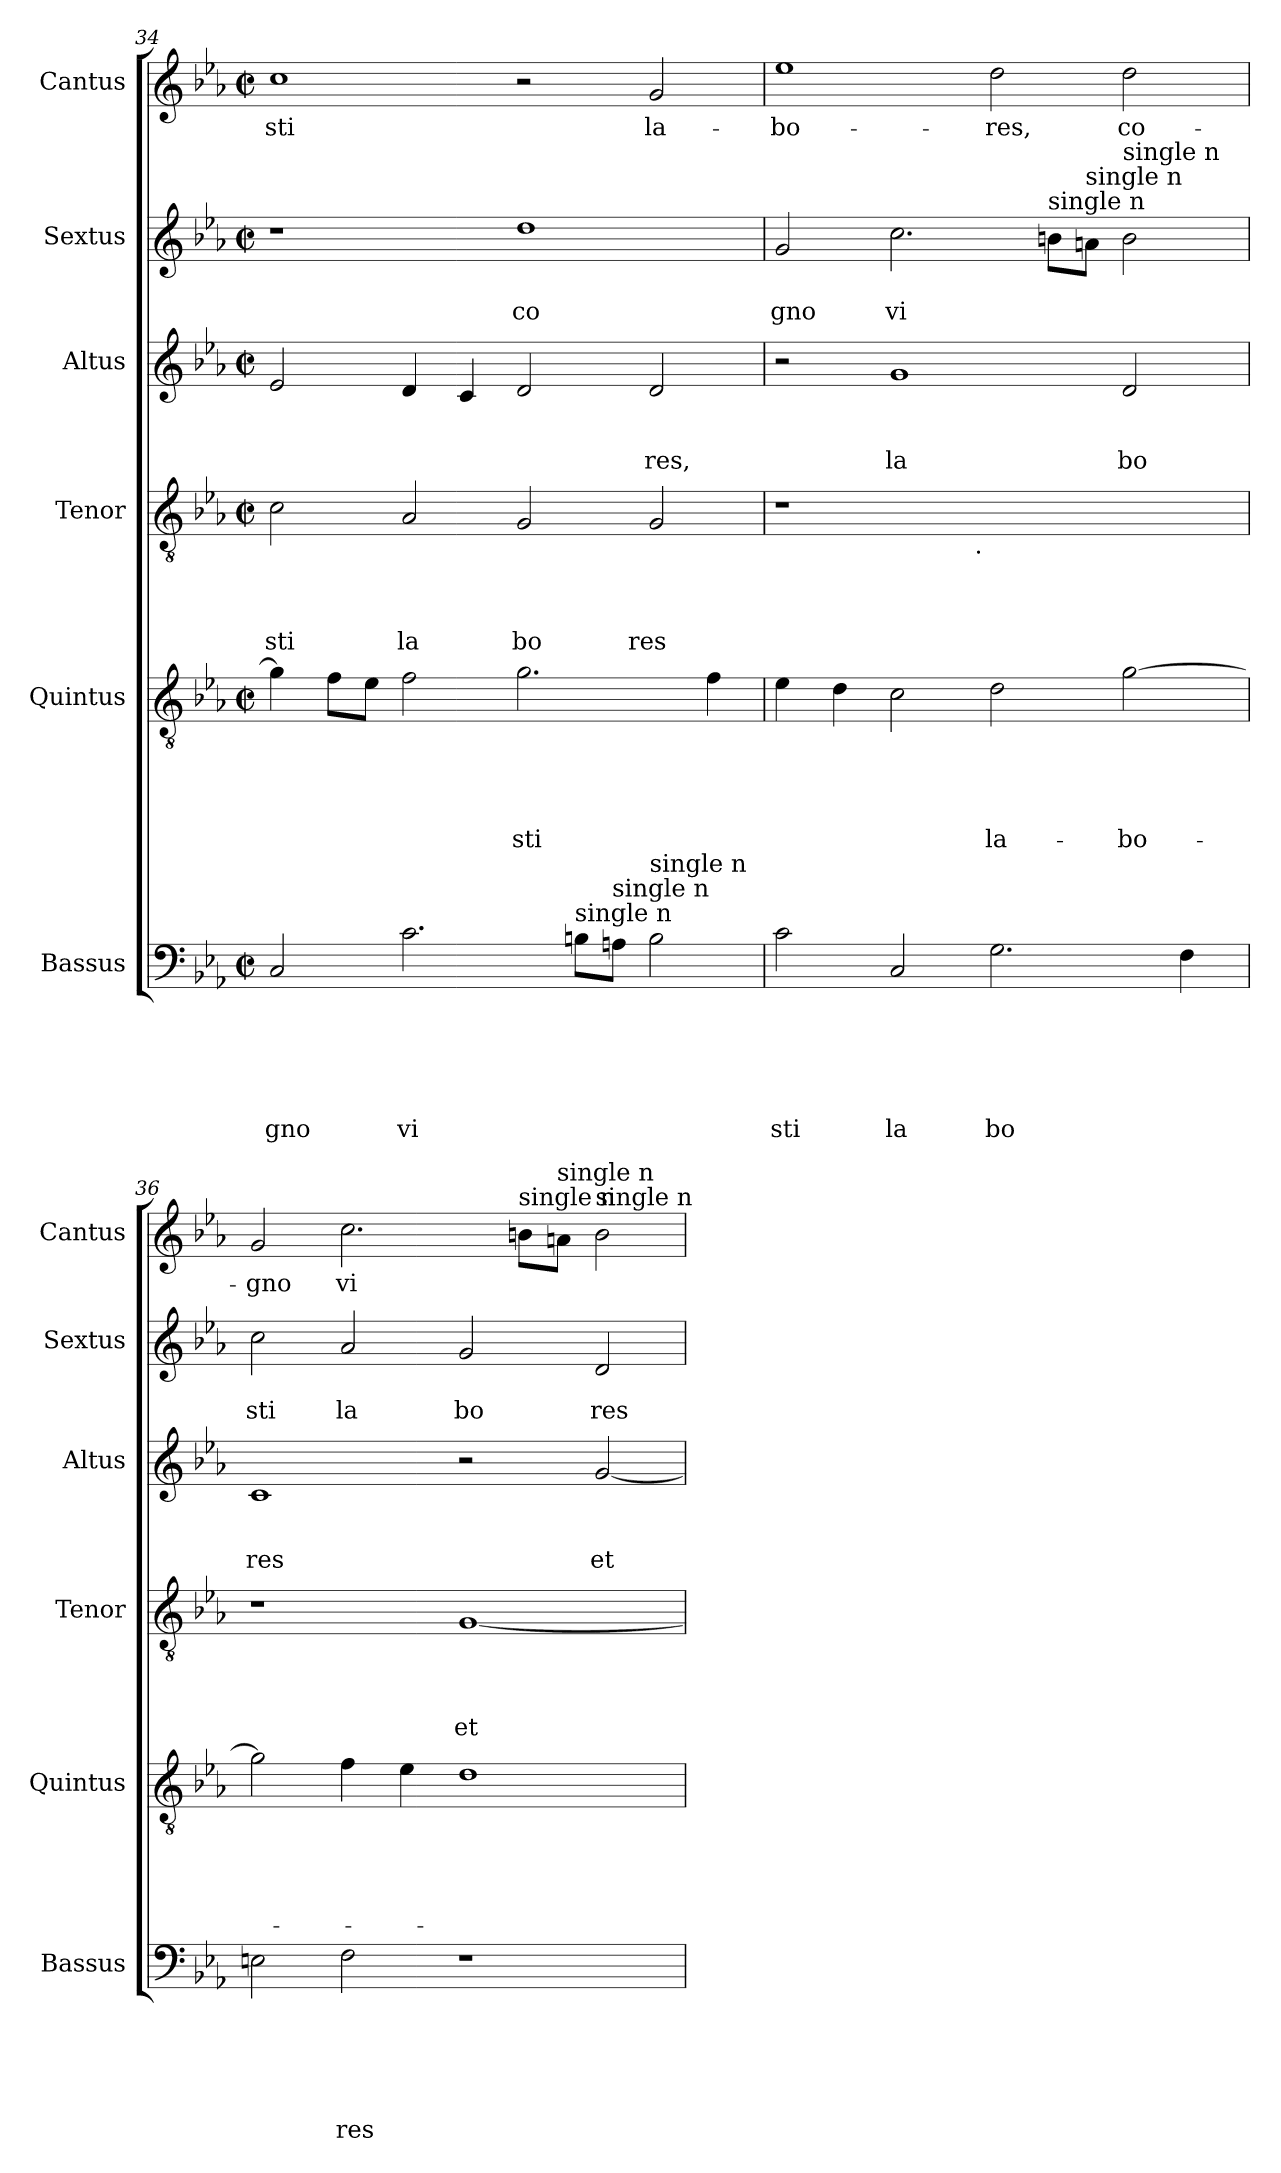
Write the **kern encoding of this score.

**kern	**text	**text	**text	**text	**text	**text	**kern	**text	**text	**text	**text	**text	**kern	**text	**text	**text	**text	**kern	**text	**text	**text	**kern	**text	**text	**kern	**text
*part6	*part6	*part6	*part6	*part6	*part6	*part6	*part5	*part5	*part5	*part5	*part5	*part5	*part4	*part4	*part4	*part4	*part4	*part3	*part3	*part3	*part3	*part2	*part2	*part2	*part1	*part1
*staff6	*staff6	*staff6	*staff6	*staff6	*staff6	*staff6	*staff5	*staff5	*staff5	*staff5	*staff5	*staff5	*staff4	*staff4	*staff4	*staff4	*staff4	*staff3	*staff3	*staff3	*staff3	*staff2	*staff2	*staff2	*staff1	*staff1
*I"Bassus	*	*	*	*	*	*	*I"Quintus	*	*	*	*	*	*I"Tenor	*	*	*	*	*I"Altus	*	*	*	*I"Sextus	*	*	*I"Cantus	*
*I'Bassus	*	*	*	*	*	*	*I'Quintus	*	*	*	*	*	*I'Tenor	*	*	*	*	*I'Altus	*	*	*	*I'Sextus	*	*	*I'Cantus	*
*clefF4	*	*	*	*	*	*	*clefGv2	*	*	*	*	*	*clefGv2	*	*	*	*	*clefG2	*	*	*	*clefG2	*	*	*clefG2	*
*k[b-e-a-]	*	*	*	*	*	*	*k[b-e-a-]	*	*	*	*	*	*k[b-e-a-]	*	*	*	*	*k[b-e-a-]	*	*	*	*k[b-e-a-]	*	*	*k[b-e-a-]	*
*E-:	*	*	*	*	*	*	*E-:	*	*	*	*	*	*E-:	*	*	*	*	*E-:	*	*	*	*E-:	*	*	*E-:	*
*M2/2	*	*	*	*	*	*	*M2/2	*	*	*	*	*	*M2/2	*	*	*	*	*M2/2	*	*	*	*M2/2	*	*	*M2/2	*
*met(c|)	*	*	*	*	*	*	*met(c|)	*	*	*	*	*	*met(c|)	*	*	*	*	*met(c|)	*	*	*	*met(c|)	*	*	*met(c|)	*
=34	=34	=34	=34	=34	=34	=34	=34	=34	=34	=34	=34	=34	=34	=34	=34	=34	=34	=34	=34	=34	=34	=34	=34	=34	=34	=34
!	!	!	!	!	!	!LO:LY:b	!	!	!	!	!	!	!	!	!	!	!LO:LY:b	!	!	!	!	!	!	!	!	!LO:LY:b
2C/	.	.	.	.	.	gno	4g\]	.	.	.	.	.	2c\	.	.	.	sti	2e-/	.	.	.	1r	.	.	1cc	-sti
.	.	.	.	.	.	.	8f\L	.	.	.	.	.	.	.	.	.	.	.	.	.	.	.	.	.	.	.
.	.	.	.	.	.	.	8e-\J	.	.	.	.	.	.	.	.	.	.	.	.	.	.	.	.	.	.	.
!	!	!	!	!	!	!LO:LY:b	!	!	!	!	!	!	!	!	!	!	!LO:LY:b	!	!	!	!	!	!	!	!	!
2.c\	.	.	.	.	.	vi	2f\	.	.	.	.	.	2A-/	.	.	.	la	4d/	.	.	.	.	.	.	.	.
.	.	.	.	.	.	.	.	.	.	.	.	.	.	.	.	.	.	4c/	.	.	.	.	.	.	.	.
!	!	!	!	!	!	!	!	!	!	!	!	!LO:LY:b	!	!	!	!	!LO:LY:b	!	!	!	!	!	!	!LO:LY:b	!	!
.	.	.	.	.	.	.	2.g\	.	.	.	.	-sti	2G/	.	.	.	bo	2d/	.	.	.	1dd	.	co	2r	.
!LO:TX:a:t=single n	!	!	!	!	!	!	!	!	!	!	!	!	!	!	!	!	!	!	!	!	!	!	!	!	!	!
8B\L	.	.	.	.	.	.	.	.	.	.	.	.	.	.	.	.	.	.	.	.	.	.	.	.	.	.
!LO:TX:a:t=single n	!	!	!	!	!	!	!	!	!	!	!	!	!	!	!	!	!	!	!	!	!	!	!	!	!	!
8A\J	.	.	.	.	.	.	.	.	.	.	.	.	.	.	.	.	.	.	.	.	.	.	.	.	.	.
!LO:TX:a:t=single n	!	!	!	!	!	!	!	!	!	!	!	!	!	!	!	!	!	!	!	!	!	!	!	!	!	!
!	!	!	!	!	!	!	!	!	!	!	!	!	!	!	!	!	!LO:LY:b	!	!	!	!LO:LY:b	!	!	!	!	!LO:LY:b
2B\	.	.	.	.	.	.	.	.	.	.	.	.	2G/	.	.	.	res	2d/	.	.	res,	.	.	.	2g/	la-
.	.	.	.	.	.	.	4f\	.	.	.	.	.	.	.	.	.	.	.	.	.	.	.	.	.	.	.
=35	=35	=35	=35	=35	=35	=35	=35	=35	=35	=35	=35	=35	=35	=35	=35	=35	=35	=35	=35	=35	=35	=35	=35	=35	=35	=35
!	!	!	!	!	!	!LO:LY:b	!	!	!	!	!	!	!	!	!	!	!	!	!	!	!	!	!	!LO:LY:b	!	!LO:LY:b
*	*	*	*	*	*	*	*	*	*	*	*	*	*^	*	*	*	*	*	*	*	*	*	*	*	*	*
2c\	.	.	.	.	.	sti	4e-\	.	.	.	.	.	1r	2ryy	.	.	.	.	2r	.	.	.	2g/	.	gno	1ee-	-bo-
.	.	.	.	.	.	.	4d\	.	.	.	.	.	.	.	.	.	.	.	.	.	.	.	.	.	.	.	.
!	!	!	!	!	!	!LO:LY:b	!	!	!	!	!	!	!	!	!	!	!	!	!	!	!	!LO:LY:b	!	!	!LO:LY:b	!	!
2C/	.	.	.	.	.	la	2c\	.	.	.	.	.	.	4...ryy	.	.	.	.	1g	.	.	la	2.cc\	.	vi	.	.
!	!	!	!	!	!	!	!	!	!	!	!	!	!	!LO:TX:b:t=.	!	!	!	!	!	!	!	!	!	!	!	!	!
.	.	.	.	.	.	.	.	.	.	.	.	.	.	1ryy	.	.	.	.	.	.	.	.	.	.	.	.	.
!	!	!	!	!	!	!LO:LY:b	!	!	!	!	!	!LO:LY:b	!	!	!	!	!	!	!	!	!	!	!	!	!	!	!LO:LY:b
2.G\	.	.	.	.	.	bo	2d\	.	.	.	.	la-	1ryy	.	.	.	.	.	.	.	.	.	.	.	.	2dd\	-res,
!	!	!	!	!	!	!	!	!	!	!	!	!	!	!	!	!	!	!	!	!	!	!	!LO:TX:a:t=single n	!	!	!	!
.	.	.	.	.	.	.	.	.	.	.	.	.	.	.	.	.	.	.	.	.	.	.	8b\L	.	.	.	.
!	!	!	!	!	!	!	!	!	!	!	!	!	!	!	!	!	!	!	!	!	!	!	!LO:TX:a:t=single n	!	!	!	!
.	.	.	.	.	.	.	.	.	.	.	.	.	.	.	.	.	.	.	.	.	.	.	8a\J	.	.	.	.
!	!	!	!	!	!	!	!	!	!	!	!	!	!	!	!	!	!	!	!	!	!	!	!LO:TX:a:t=single n	!	!	!	!
!	!	!	!	!	!	!	!	!	!	!	!	!LO:LY:b	!	!	!	!	!	!	!	!	!	!LO:LY:b	!	!	!	!	!LO:LY:b
.	.	.	.	.	.	.	[>2g\	.	.	.	.	-bo-	.	.	.	.	.	.	2d/	.	.	bo	2b\	.	.	2dd\	co-
4F\	.	.	.	.	.	.	.	.	.	.	.	.	.	.	.	.	.	.	.	.	.	.	.	.	.	.	.
.	.	.	.	.	.	.	.	.	.	.	.	.	.	32ryy	.	.	.	.	.	.	.	.	.	.	.	.	.
!!LO:PB:g=z
=36	=36	=36	=36	=36	=36	=36	=36	=36	=36	=36	=36	=36	=36	=36	=36	=36	=36	=36	=36	=36	=36	=36	=36	=36	=36	=36	=36
!	!	!	!	!	!	!	!	!	!	!	!	!	!	!	!	!	!	!	!	!	!	!LO:LY:b	!	!	!LO:LY:b	!	!LO:LY:b
*	*	*	*	*	*	*	*	*	*	*	*	*	*v	*v	*	*	*	*	*	*	*	*	*	*	*	*	*
2En\	.	.	.	.	.	.	2g\]	.	.	.	.	.	1r	.	.	.	.	1c	.	.	res	2cc\	.	sti	2g/	-gno
!	!	!	!	!	!	!LO:LY:b	!	!	!	!	!	!	!	!	!	!	!	!	!	!	!	!	!	!LO:LY:b	!	!LO:LY:b
2F\	.	.	.	.	.	res	4f\	.	.	.	.	.	.	.	.	.	.	.	.	.	.	2a-/	.	la	2.cc\	vi
.	.	.	.	.	.	.	4e-\	.	.	.	.	.	.	.	.	.	.	.	.	.	.	.	.	.	.	.
!	!	!	!	!	!	!	!	!	!	!	!	!	!	!	!	!	!LO:LY:b	!	!	!	!	!	!	!LO:LY:b	!	!
1r	.	.	.	.	.	.	1d	.	.	.	.	.	[<1G	.	.	.	et	2r	.	.	.	2g/	.	bo	.	.
!	!	!	!	!	!	!	!	!	!	!	!	!	!	!	!	!	!	!	!	!	!	!	!	!	!LO:TX:a:t=single n	!
.	.	.	.	.	.	.	.	.	.	.	.	.	.	.	.	.	.	.	.	.	.	.	.	.	8b\L	.
!	!	!	!	!	!	!	!	!	!	!	!	!	!	!	!	!	!	!	!	!	!	!	!	!	!LO:TX:a:t=single n	!
.	.	.	.	.	.	.	.	.	.	.	.	.	.	.	.	.	.	.	.	.	.	.	.	.	8a\J	.
!	!	!	!	!	!	!	!	!	!	!	!	!	!	!	!	!	!	!	!	!	!	!	!	!	!LO:TX:a:t=single n	!
!	!	!	!	!	!	!	!	!	!	!	!	!	!	!	!	!	!	!	!	!	!LO:LY:b	!	!	!LO:LY:b	!	!
.	.	.	.	.	.	.	.	.	.	.	.	.	.	.	.	.	.	[<2g/	.	.	et	2d/	.	res	2b\	.
=	=	=	=	=	=	=	=	=	=	=	=	=	=	=	=	=	=	=	=	=	=	=	=	=	=	=
*-	*-	*-	*-	*-	*-	*-	*-	*-	*-	*-	*-	*-	*-	*-	*-	*-	*-	*-	*-	*-	*-	*-	*-	*-	*-	*-
